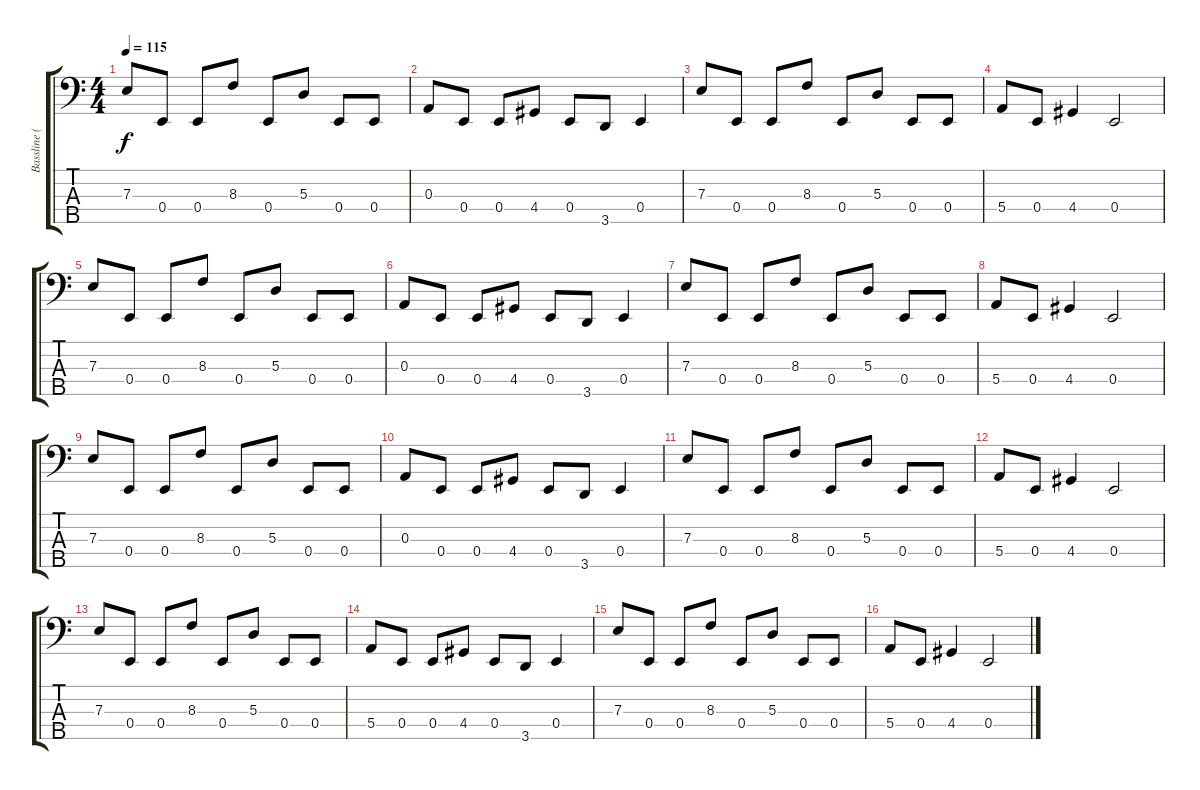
\track ("Bassline (Octiv Divider)" "Bassline (") {instrument synthbass1}
\staff {score tabs}
\tuning (G2 D2 A1 E1 B0) {hide}
\ts (4 4)
\tempo 115
\clef f4
\ks c
7.3.8{dy f} 0.4.8 0.4.8 8.3.8 0.4.8 5.3.8 0.4.8 0.4.8 |
0.3.8 0.4.8 0.4.8 4.4.8 0.4.8 3.5.8 0.4.4 |
7.3.8 0.4.8 0.4.8 8.3.8 0.4.8 5.3.8 0.4.8 0.4.8 |
5.4.8 0.4.8 4.4.4 0.4.2 |
7.3.8 0.4.8 0.4.8 8.3.8 0.4.8 5.3.8 0.4.8 0.4.8 |
0.3.8 0.4.8 0.4.8 4.4.8 0.4.8 3.5.8 0.4.4 |
7.3.8 0.4.8 0.4.8 8.3.8 0.4.8 5.3.8 0.4.8 0.4.8 |
5.4.8 0.4.8 4.4.4 0.4.2 |
7.3.8 0.4.8 0.4.8 8.3.8 0.4.8 5.3.8 0.4.8 0.4.8 |
0.3.8 0.4.8 0.4.8 4.4.8 0.4.8 3.5.8 0.4.4 |
7.3.8 0.4.8 0.4.8 8.3.8 0.4.8 5.3.8 0.4.8 0.4.8 |
5.4.8 0.4.8 4.4.4 0.4.2 |
7.3.8 0.4.8 0.4.8 8.3.8 0.4.8 5.3.8 0.4.8 0.4.8 |
5.4.8 0.4.8 0.4.8 4.4.8 0.4.8 3.5.8 0.4.4 |
7.3.8 0.4.8 0.4.8 8.3.8 0.4.8 5.3.8 0.4.8 0.4.8 |
5.4.8 0.4.8 4.4.4 0.4.2
